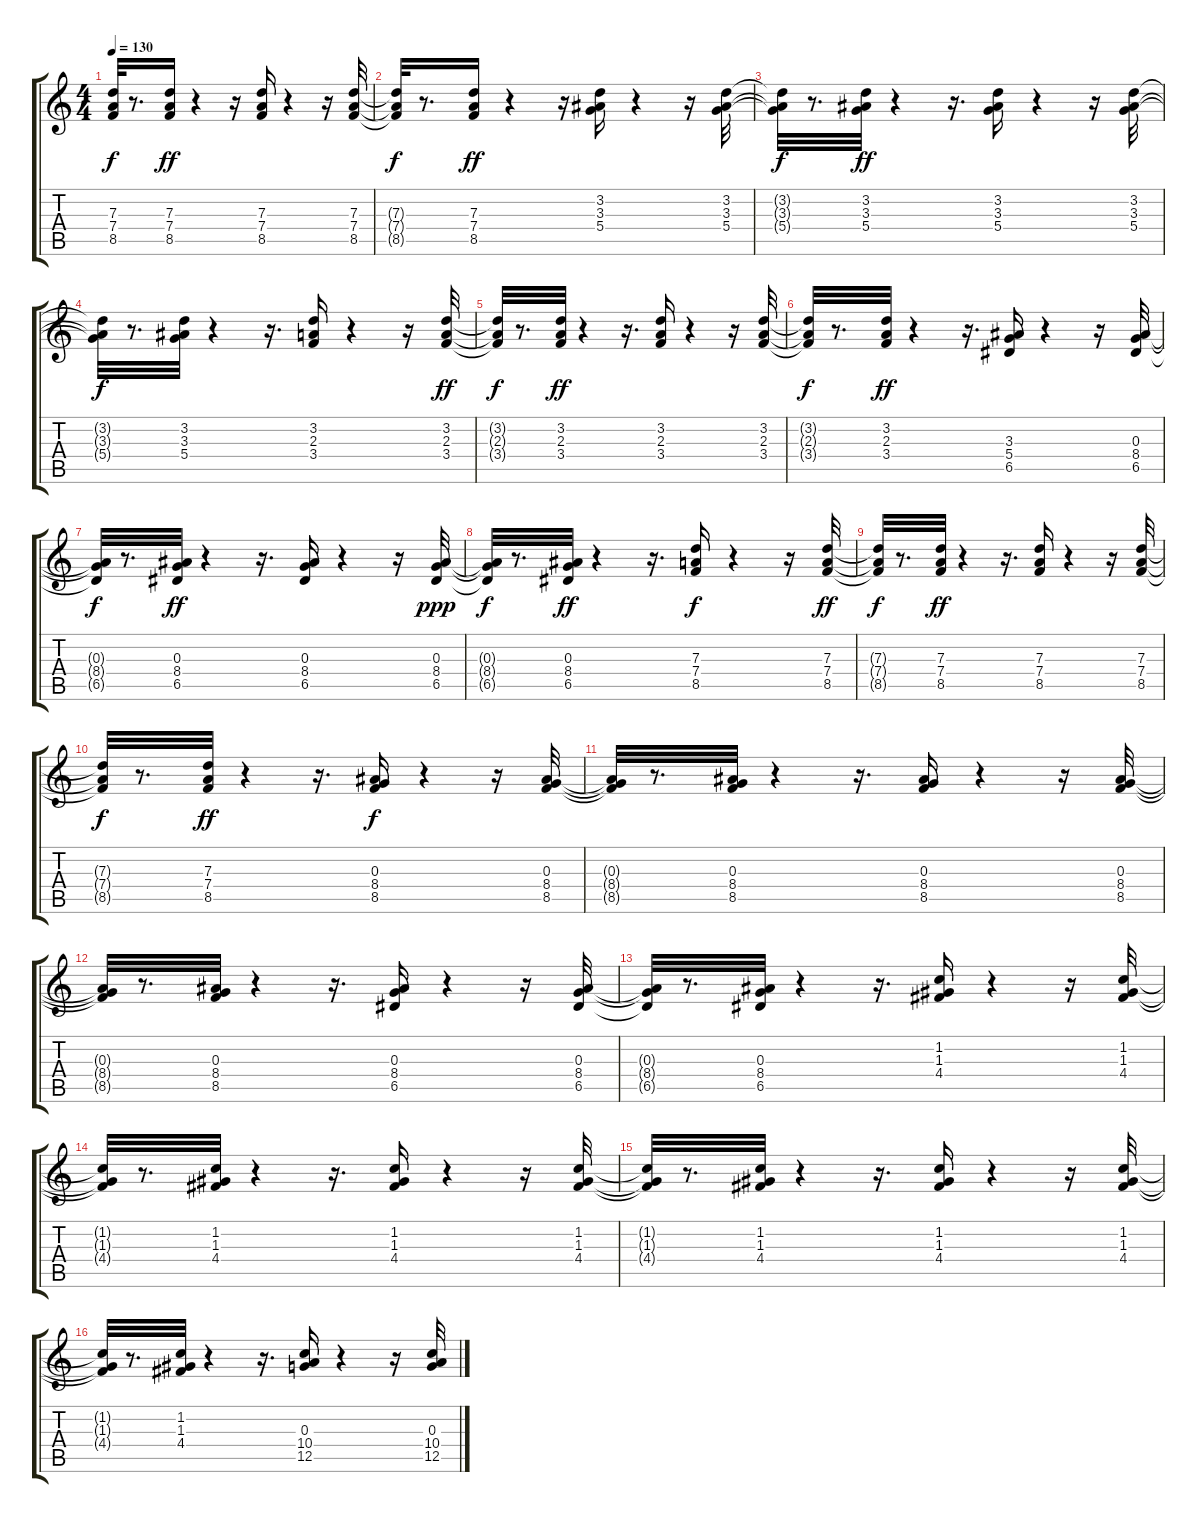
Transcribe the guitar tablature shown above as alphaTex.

\track "" {instrument acousticguitarsteel}
\staff {score tabs}
\tuning (E4 B3 G3 D3 A2 E2) {hide}
\ts (4 4)
\tempo 130
\clef g2
\ks c
(7.3{t} 7.4{t} 8.5{t}).32{dy f} r.8{d} (7.3 7.4 8.5).16{dy ff} r.4 r.16 (7.3 7.4 8.5).16 r.4 r.16 (7.3 7.4 8.5).32 |
(7.3{t} 7.4{t} 8.5{t}).32{dy f} r.8{d} (7.3 7.4 8.5).16{dy ff} r.4 r.16 (3.2 3.3 5.4).16 r.4 r.16 (3.2 3.3 5.4).32 |
(3.2{t} 3.3{t} 5.4{t}).32{dy f} r.8{d} (3.2 3.3 5.4).32{dy ff} r.4 r.16{d} (3.2 3.3 5.4).16 r.4 r.16 (3.2 3.3 5.4).32 |
(3.2{t} 3.3{t} 5.4{t}).32{dy f} r.8{d} (3.2 3.3 5.4).32 r.4 r.16{d} (3.2 2.3 3.4).16 r.4 r.16 (3.2 2.3 3.4).32{dy ff} |
(3.2{t} 2.3{t} 3.4{t}).32{dy f} r.8{d} (3.2 2.3 3.4).32{dy ff} r.4 r.16{d} (3.2 2.3 3.4).16 r.4 r.16 (3.2 2.3 3.4).32 |
(3.2{t} 2.3{t} 3.4{t}).32{dy f} r.8{d} (3.2 2.3 3.4).32{dy ff} r.4 r.16{d} (3.3 5.4 6.5).16 r.4 r.16 (0.3 8.4 6.5).32 |
(0.3{t} 8.4{t} 6.5{t}).32{dy f} r.8{d} (0.3 8.4 6.5).32{dy ff} r.4 r.16{d} (0.3 8.4 6.5).16 r.4 r.16 (0.3 8.4 6.5).32{dy ppp} |
(0.3{t} 8.4{t} 6.5{t}).32{dy f} r.8{d} (0.3 8.4 6.5).32{dy ff} r.4 r.16{d} (7.3 7.4 8.5).16{dy f} r.4 r.16 (7.3 7.4 8.5).32{dy ff} |
(7.3{t} 7.4{t} 8.5{t}).32{dy f} r.8{d} (7.3 7.4 8.5).32{dy ff} r.4 r.16{d} (7.3 7.4 8.5).16 r.4 r.16 (7.3 7.4 8.5).32 |
(7.3{t} 7.4{t} 8.5{t}).32{dy f} r.8{d} (7.3 7.4 8.5).32{dy ff} r.4 r.16{d} (0.3 8.4 8.5).16{dy f} r.4 r.16 (0.3 8.4 8.5).32 |
(0.3{t} 8.4{t} 8.5{t}).32 r.8{d} (0.3 8.4 8.5).32 r.4 r.16{d} (0.3 8.4 8.5).16 r.4 r.16 (0.3 8.4 8.5).32 |
(0.3{t} 8.4{t} 8.5{t}).32 r.8{d} (0.3 8.4 8.5).32 r.4 r.16{d} (0.3 8.4 6.5).16 r.4 r.16 (0.3 8.4 6.5).32 |
(0.3{t} 8.4{t} 6.5{t}).32 r.8{d} (0.3 8.4 6.5).32 r.4 r.16{d} (1.2 1.3 4.4).16 r.4 r.16 (1.2 1.3 4.4).32 |
(1.2{t} 1.3{t} 4.4{t}).32 r.8{d} (1.2 1.3 4.4).32 r.4 r.16{d} (1.2 1.3 4.4).16 r.4 r.16 (1.2 1.3 4.4).32 |
(1.2{t} 1.3{t} 4.4{t}).32 r.8{d} (1.2 1.3 4.4).32 r.4 r.16{d} (1.2 1.3 4.4).16 r.4 r.16 (1.2 1.3 4.4).32 |
(1.2{t} 1.3{t} 4.4{t}).32 r.8{d} (1.2 1.3 4.4).32 r.4 r.16{d} (0.3 10.4 12.5).16 r.4 r.16 (0.3 10.4 12.5).32
